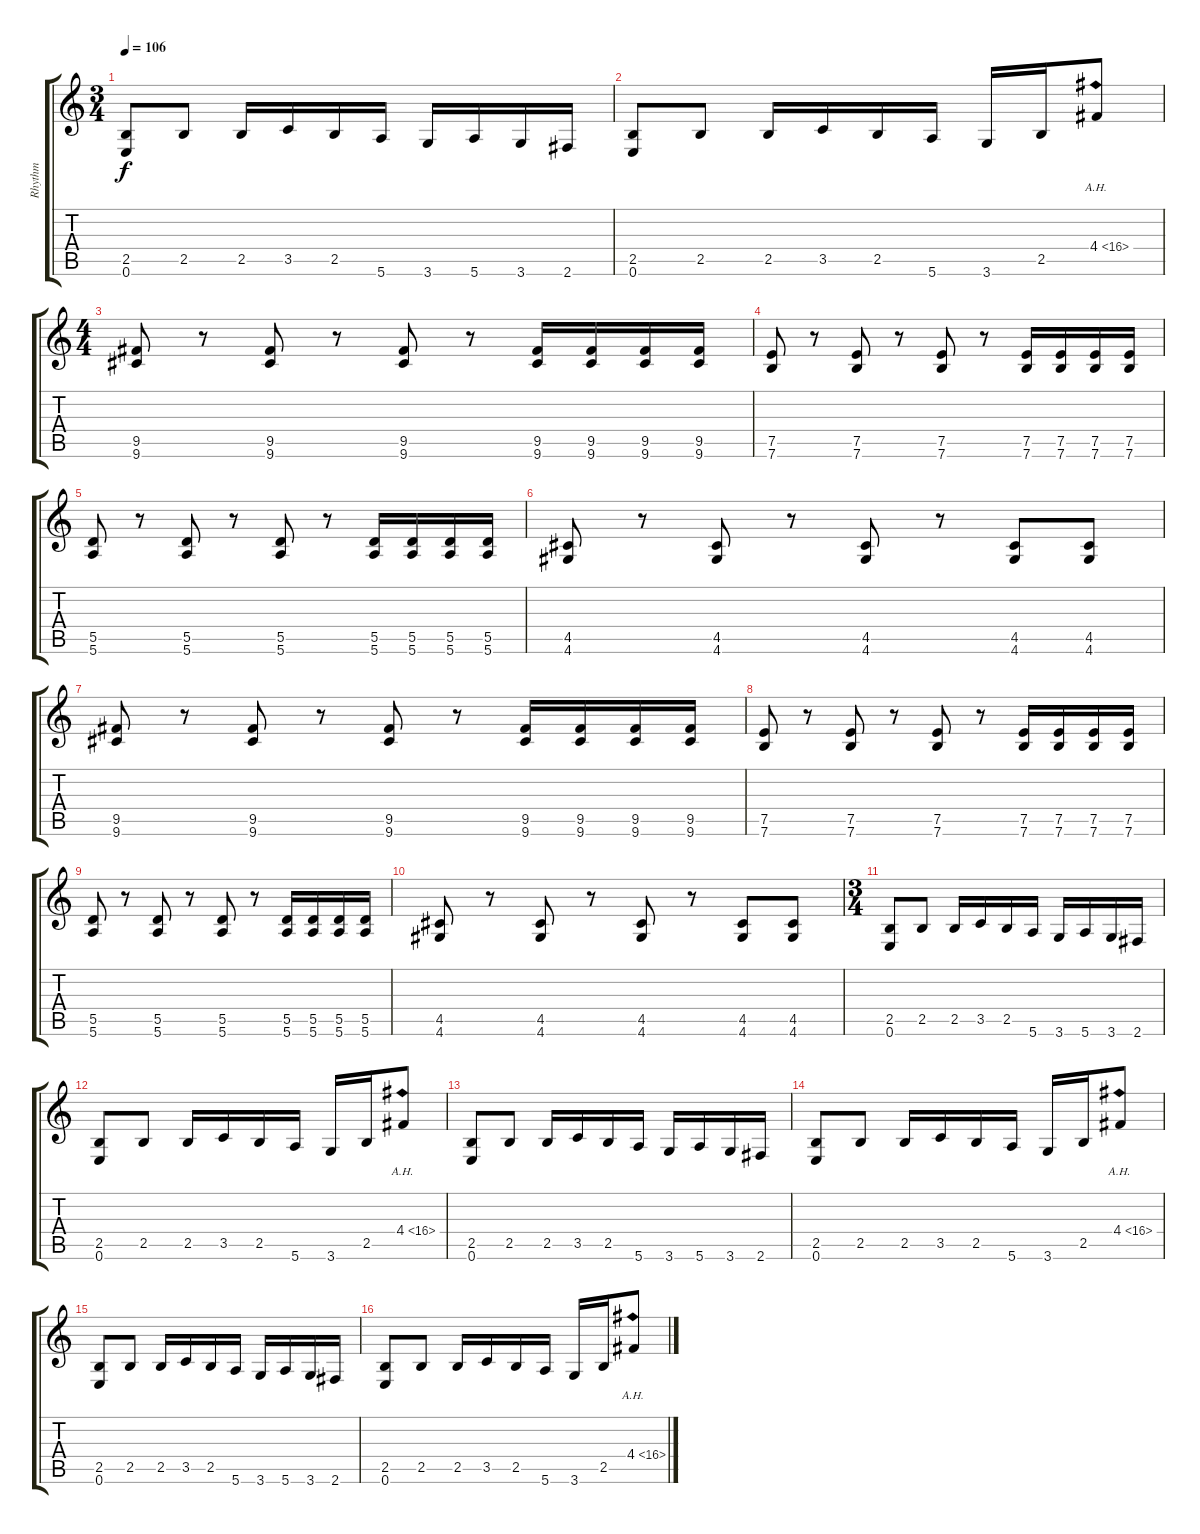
\track ("Rhythm" "Rhythm") {instrument distortionguitar}
\staff {score tabs}
\tuning (E4 B3 G3 D3 A2 E2) {hide}
\ts (3 4)
\tempo 106
\clef g2
\ks c
(2.5 0.6).8{dy f} 2.5.8 2.5.16 3.5.16 2.5.16 5.6.16 3.6.16 5.6.16 3.6.16 2.6.16 |
(2.5 0.6).8 2.5.8 2.5.16 3.5.16 2.5.16 5.6.16 3.6.16 2.5.16 4.4{ah 12}.8 |
\ts (4 4)
(9.5 9.6).8 r.8 (9.5 9.6).8 r.8 (9.5 9.6).8 r.8 (9.5 9.6).16 (9.5 9.6).16 (9.5 9.6).16 (9.5 9.6).16 |
(7.5 7.6).8 r.8 (7.5 7.6).8 r.8 (7.5 7.6).8 r.8 (7.5 7.6).16 (7.5 7.6).16 (7.5 7.6).16 (7.5 7.6).16 |
(5.5 5.6).8 r.8 (5.5 5.6).8 r.8 (5.5 5.6).8 r.8 (5.5 5.6).16 (5.5 5.6).16 (5.5 5.6).16 (5.5 5.6).16 |
(4.5 4.6).8 r.8 (4.5 4.6).8 r.8 (4.5 4.6).8 r.8 (4.5 4.6).8 (4.5 4.6).8 |
(9.5 9.6).8 r.8 (9.5 9.6).8 r.8 (9.5 9.6).8 r.8 (9.5 9.6).16 (9.5 9.6).16 (9.5 9.6).16 (9.5 9.6).16 |
(7.5 7.6).8 r.8 (7.5 7.6).8 r.8 (7.5 7.6).8 r.8 (7.5 7.6).16 (7.5 7.6).16 (7.5 7.6).16 (7.5 7.6).16 |
(5.5 5.6).8 r.8 (5.5 5.6).8 r.8 (5.5 5.6).8 r.8 (5.5 5.6).16 (5.5 5.6).16 (5.5 5.6).16 (5.5 5.6).16 |
(4.5 4.6).8 r.8 (4.5 4.6).8 r.8 (4.5 4.6).8 r.8 (4.5 4.6).8 (4.5 4.6).8 |
\ts (3 4)
(2.5 0.6).8 2.5.8 2.5.16 3.5.16 2.5.16 5.6.16 3.6.16 5.6.16 3.6.16 2.6.16 |
(2.5 0.6).8 2.5.8 2.5.16 3.5.16 2.5.16 5.6.16 3.6.16 2.5.16 4.4{ah 12}.8 |
(2.5 0.6).8 2.5.8 2.5.16 3.5.16 2.5.16 5.6.16 3.6.16 5.6.16 3.6.16 2.6.16 |
(2.5 0.6).8 2.5.8 2.5.16 3.5.16 2.5.16 5.6.16 3.6.16 2.5.16 4.4{ah 12}.8 |
(2.5 0.6).8 2.5.8 2.5.16 3.5.16 2.5.16 5.6.16 3.6.16 5.6.16 3.6.16 2.6.16 |
(2.5 0.6).8 2.5.8 2.5.16 3.5.16 2.5.16 5.6.16 3.6.16 2.5.16 4.4{ah 12}.8
